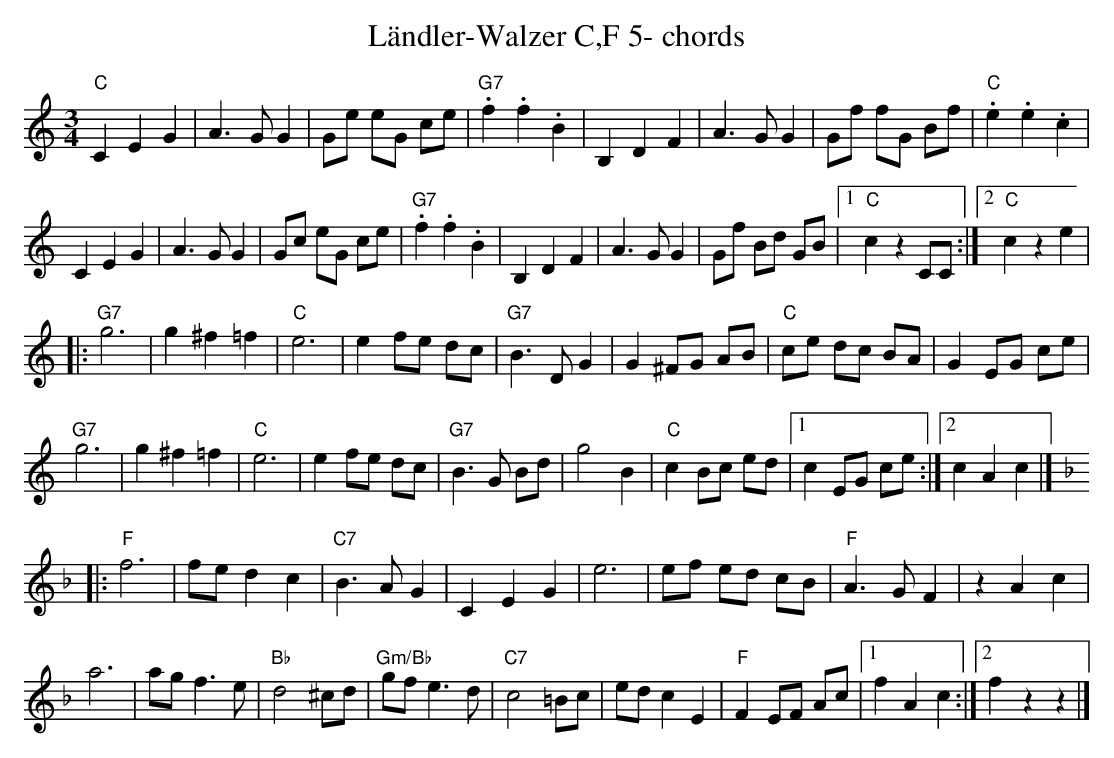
X:1
T:Ländler-Walzer C,F 5- chords
M:3/4
L:1/4
K:Cmaj%%MIDI gchordon
"C"CEG | A>G G | G/2e/2 e/2G/2 c/2e/2 | "G7".f .f .B | B,DF | A>G G | G/2f/2 f/2G/2 B/2f/2 | "C".e .e .c |
CEG | A>G G | G/2c/2 e/2G/2 c/2e/2 | "G7".f .f .B | B,DF | A>G G | G/2f/2 B/2d/2 G/2B/2 |1 "C"c z C/2C/2 :|2 "C"c z e |
|: "G7"g3 | g ^f =f | "C"e3 | e f/2e/2 d/2c/2 | "G7"B>D G | G ^F/2G/2 A/2B/2 | "C"c/2e/2 d/2c/2 B/2A/2 | G E/2G/2 c/2e/2 |
"G7"g3 | g ^f =f | "C"e3 | e f/2e/2 d/2c/2 | "G7"B>G B/2d/2 | g2 B | "C"c B/2c/2 e/2d/2 |1 c E/2G/2 c/2e/2 :|2 cAc |] [K:Fmaj]
|: "F"f3 | f/2e/2 dc | "C7"B>A G | CEG | e3 | e/2f/2 e/2d/2 c/2B/2 | "F"A>G F | z Ac |
a3 | a/2g/2 f>e | "Bb"d2 ^c/2d/2 | "Gm/Bb"g/2f/2 e>d | "C7"c2 =B/2c/2 | e/2d/2 c E | "F"F E/2F/2 A/2c/2 |1 fAc :|2 f zz |]
